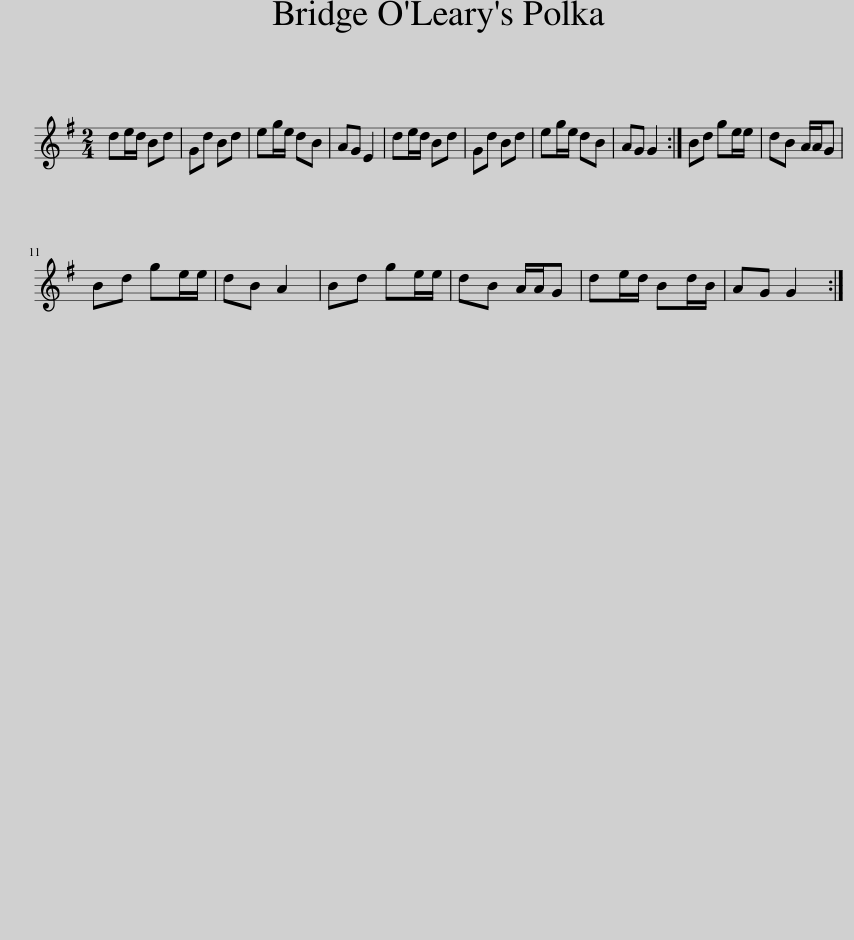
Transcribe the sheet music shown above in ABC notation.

X:1
L:1/8
M:2/4
I:linebreak $
K:G
V:1 treble
V:1
 de/d/ Bd | Gd Bd | eg/e/ dB | AG E2 | de/d/ Bd | %5
 Gd Bd | eg/e/ dB | AG G2 :| Bd ge/e/ | dB A/A/G |$ %10
 Bd ge/e/ | dB A2 | Bd ge/e/ | dB A/A/G | de/d/ Bd/B/ | %15
 AG G2 :| %16
